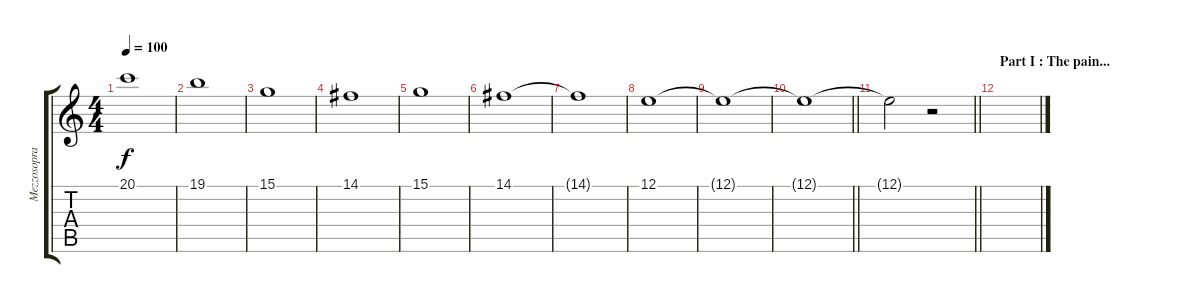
\track ("Mezzosoprano" "Mezzosopra") {instrument pad4choir}
\staff {score tabs}
\tuning (E4 B3 G3 D3 A2 E2) {hide}
\ts (4 4)
\tempo 100
\clef g2
\ks c
20.1.1{dy f} |
19.1.1 |
15.1.1 |
14.1.1 |
15.1.1 |
14.1.1 |
14.1{t}.1 |
12.1.1 |
12.1{t}.1 |
\barLineRight lightlight
12.1{t}.1 |
\barLineRight lightlight
12.1{t}.2 r.2 |
\section ("" "Part I : The pain...")
